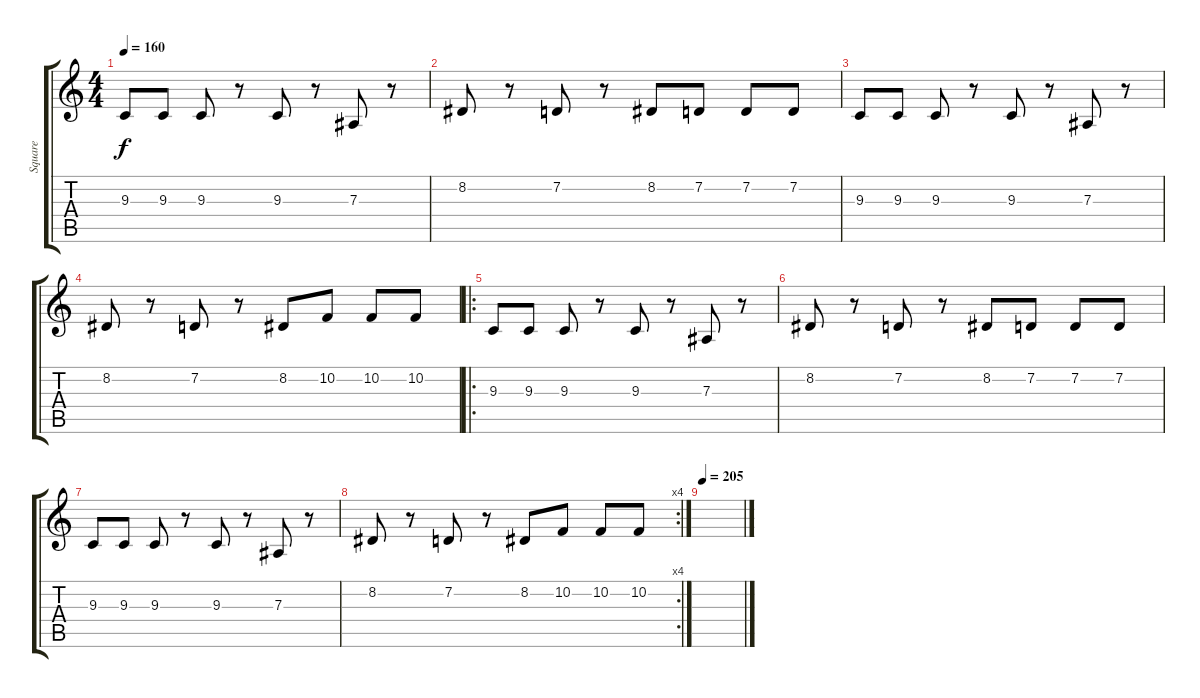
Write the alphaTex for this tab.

\track ("Square" "Square") {instrument lead1square}
\staff {score tabs}
\tuning (C4 G3 Eb3 Bb2 F2 C2) {hide}
\ts (4 4)
\tempo 160
\clef g2
\ks c
9.3.8{dy f} 9.3.8 9.3.8 r.8 9.3.8 r.8 7.3.8 r.8 |
8.2.8 r.8 7.2.8 r.8 8.2.8 7.2.8 7.2.8 7.2.8 |
9.3.8 9.3.8 9.3.8 r.8 9.3.8 r.8 7.3.8 r.8 |
8.2.8 r.8 7.2.8 r.8 8.2.8 10.2.8 10.2.8 10.2.8 |
\ro
9.3.8 9.3.8 9.3.8 r.8 9.3.8 r.8 7.3.8 r.8 |
8.2.8 r.8 7.2.8 r.8 8.2.8 7.2.8 7.2.8 7.2.8 |
9.3.8 9.3.8 9.3.8 r.8 9.3.8 r.8 7.3.8 r.8 |
\rc 4
8.2.8 r.8 7.2.8 r.8 8.2.8 10.2.8 10.2.8 10.2.8 |
\tempo 205
